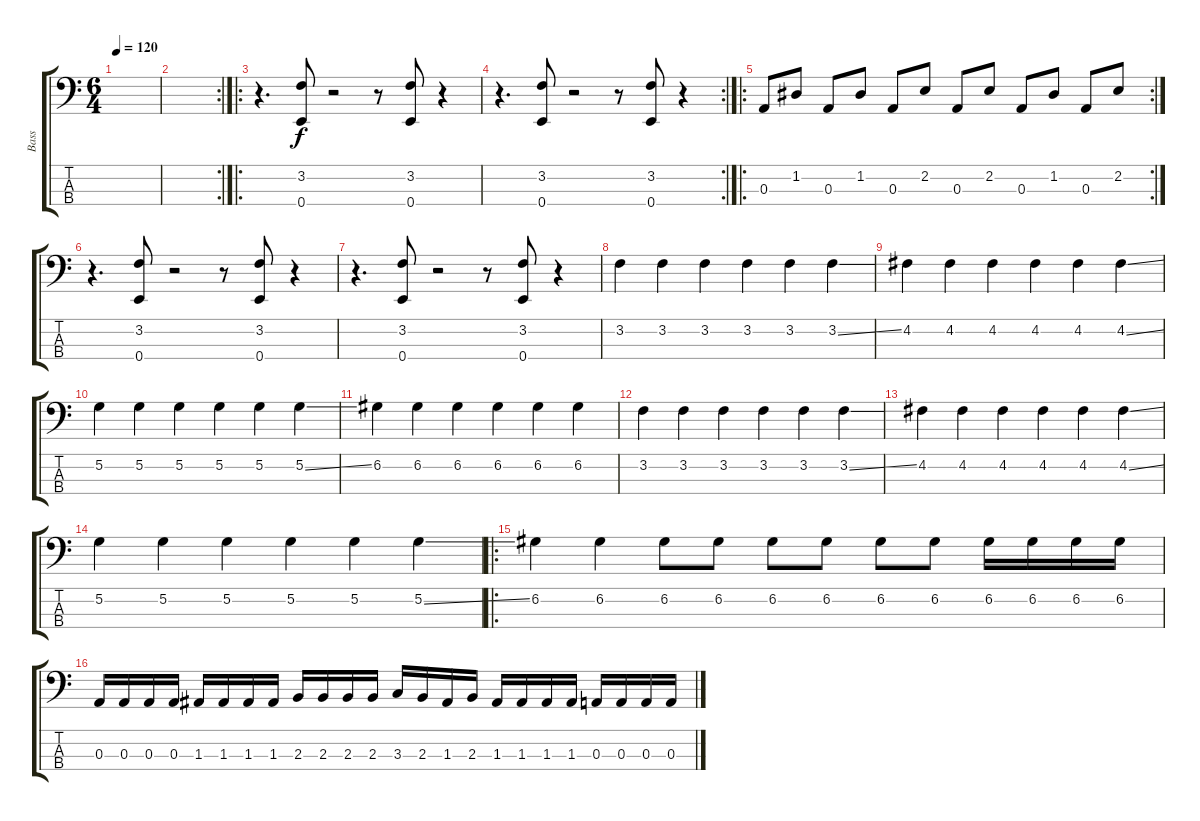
\track ("Bass" "Bass") {instrument electricbasspick}
\staff {score tabs}
\tuning (G2 D2 A1 E1) {hide}
\ts (6 4)
\tempo 120
\clef f4
\ks c
|
\rc 2
|
\ro
r.4{d} (3.2 0.4).8 r.2 r.8 (3.2 0.4).8 r.4 |
\rc 2
r.4{d} (3.2 0.4).8 r.2 r.8 (3.2 0.4).8 r.4 |
\ro
\rc 2
0.3.8 1.2.8 0.3.8 1.2.8 0.3.8 2.2.8 0.3.8 2.2.8 0.3.8 1.2.8 0.3.8 2.2.8 |
r.4{d} (3.2 0.4).8 r.2 r.8 (3.2 0.4).8 r.4 |
r.4{d} (3.2 0.4).8 r.2 r.8 (3.2 0.4).8 r.4 |
3.2.4 3.2.4 3.2.4 3.2.4 3.2.4 3.2{ss}.4 |
4.2.4 4.2.4 4.2.4 4.2.4 4.2.4 4.2{ss}.4 |
5.2.4 5.2.4 5.2.4 5.2.4 5.2.4 5.2{ss}.4 |
6.2.4 6.2.4 6.2.4 6.2.4 6.2.4 6.2.4 |
3.2.4 3.2.4 3.2.4 3.2.4 3.2.4 3.2{ss}.4 |
4.2.4 4.2.4 4.2.4 4.2.4 4.2.4 4.2{ss}.4 |
5.2.4 5.2.4 5.2.4 5.2.4 5.2.4 5.2{ss}.4 |
\ro
6.2.4 6.2.4 6.2.8 6.2.8 6.2.8 6.2.8 6.2.8 6.2.8 6.2.16 6.2.16 6.2.16 6.2.16 |
0.3.16 0.3.16 0.3.16 0.3.16 1.3.16 1.3.16 1.3.16 1.3.16 2.3.16 2.3.16 2.3.16 2.3.16 3.3.16 2.3.16 1.3.16 2.3.16 1.3.16 1.3.16 1.3.16 1.3.16 0.3.16 0.3.16 0.3.16 0.3.16
